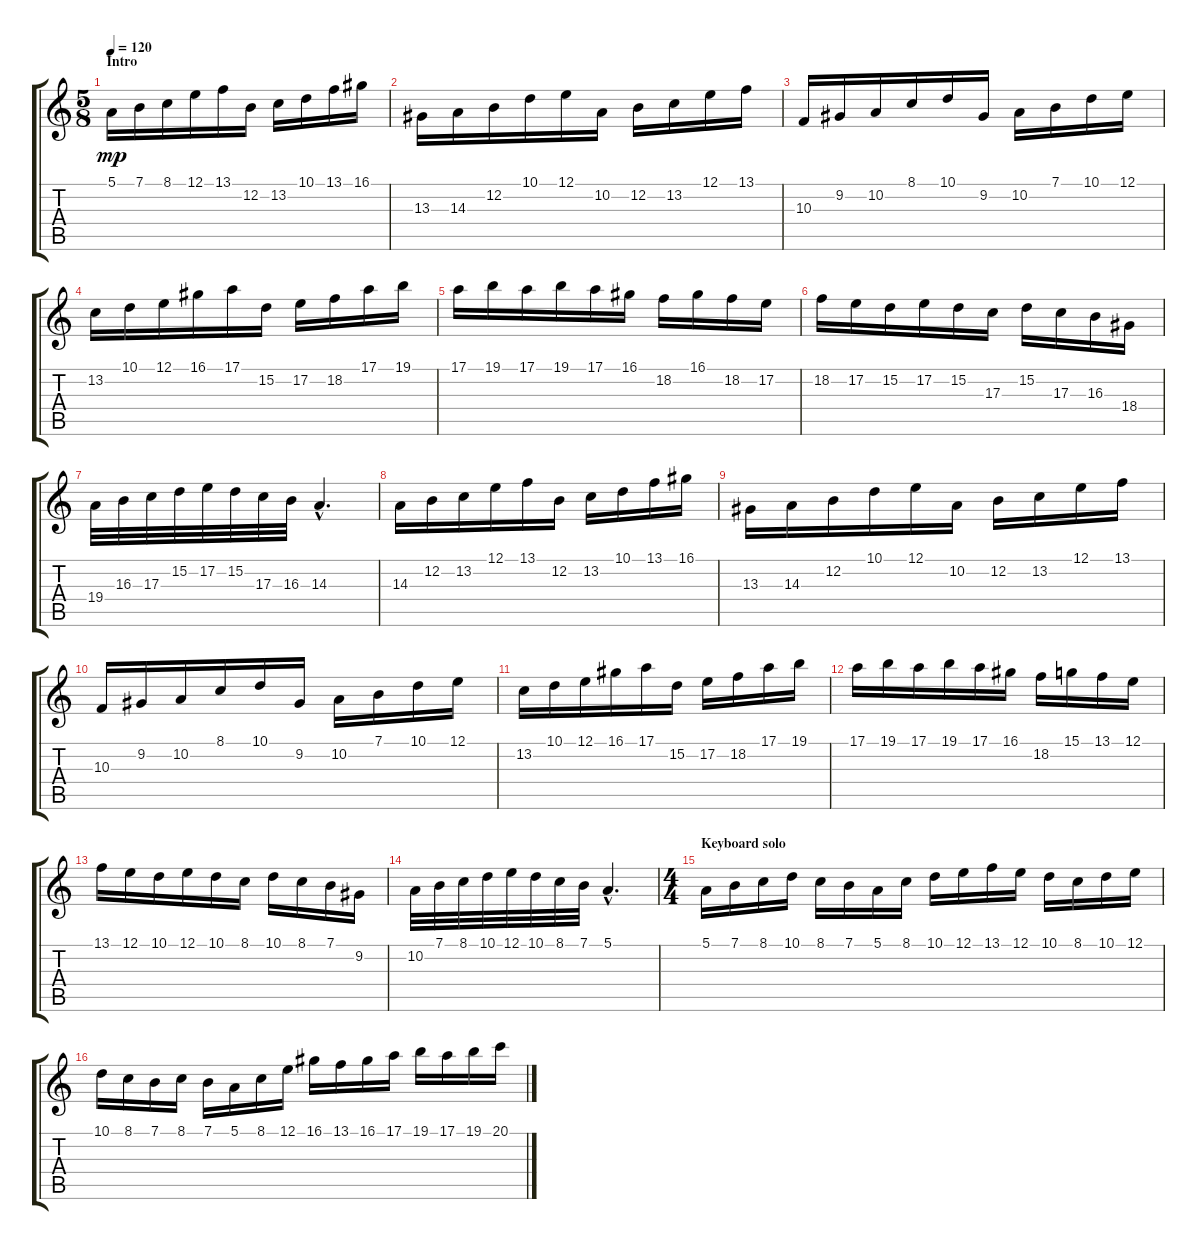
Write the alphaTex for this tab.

\track "" {instrument pad3polysynth}
\staff {score tabs}
\tuning (E4 B3 G3 D3 A2 E2) {hide}
\ts (5 8)
\section ("" "Intro")
\tempo 120
\clef g2
\ks c
5.1.16{dy mp instrument pad3polysynth} 7.1.16 8.1.16 12.1.16 13.1.16 12.2.16 13.2.16 10.1.16 13.1.16 16.1.16 |
13.3.16 14.3.16 12.2.16 10.1.16 12.1.16 10.2.16 12.2.16 13.2.16 12.1.16 13.1.16 |
10.3.16 9.2.16 10.2.16 8.1.16 10.1.16 9.2.16 10.2.16 7.1.16 10.1.16 12.1.16 |
13.2.16 10.1.16 12.1.16 16.1.16 17.1.16 15.2.16 17.2.16 18.2.16 17.1.16 19.1.16 |
17.1.16 19.1.16 17.1.16 19.1.16 17.1.16 16.1.16 18.2.16 16.1.16 18.2.16 17.2.16 |
18.2.16 17.2.16 15.2.16 17.2.16 15.2.16 17.3.16 15.2.16 17.3.16 16.3.16 18.4.16 |
19.4.32 16.3.32 17.3.32 15.2.32 17.2.32 15.2.32 17.3.32 16.3.32 14.3{hac}.4{d} |
14.3.16 12.2.16 13.2.16 12.1.16 13.1.16 12.2.16 13.2.16 10.1.16 13.1.16 16.1.16 |
13.3.16 14.3.16 12.2.16 10.1.16 12.1.16 10.2.16 12.2.16 13.2.16 12.1.16 13.1.16 |
10.3.16 9.2.16 10.2.16 8.1.16 10.1.16 9.2.16 10.2.16 7.1.16 10.1.16 12.1.16 |
13.2.16 10.1.16 12.1.16 16.1.16 17.1.16 15.2.16 17.2.16 18.2.16 17.1.16 19.1.16 |
17.1.16 19.1.16 17.1.16 19.1.16 17.1.16 16.1.16 18.2.16 15.1.16 13.1.16 12.1.16 |
13.1.16 12.1.16 10.1.16 12.1.16 10.1.16 8.1.16 10.1.16 8.1.16 7.1.16 9.2.16 |
10.2.32 7.1.32 8.1.32 10.1.32 12.1.32 10.1.32 8.1.32 7.1.32 5.1{hac}.4{d} |
\ts (4 4)
\section ("" "Keyboard solo")
5.1.16 7.1.16 8.1.16 10.1.16 8.1.16 7.1.16 5.1.16 8.1.16 10.1.16 12.1.16 13.1.16 12.1.16 10.1.16 8.1.16 10.1.16 12.1.16 |
10.1.16 8.1.16 7.1.16 8.1.16 7.1.16 5.1.16 8.1.16 12.1.16 16.1.16 13.1.16 16.1.16 17.1.16 19.1.16 17.1.16 19.1.16 20.1.16
